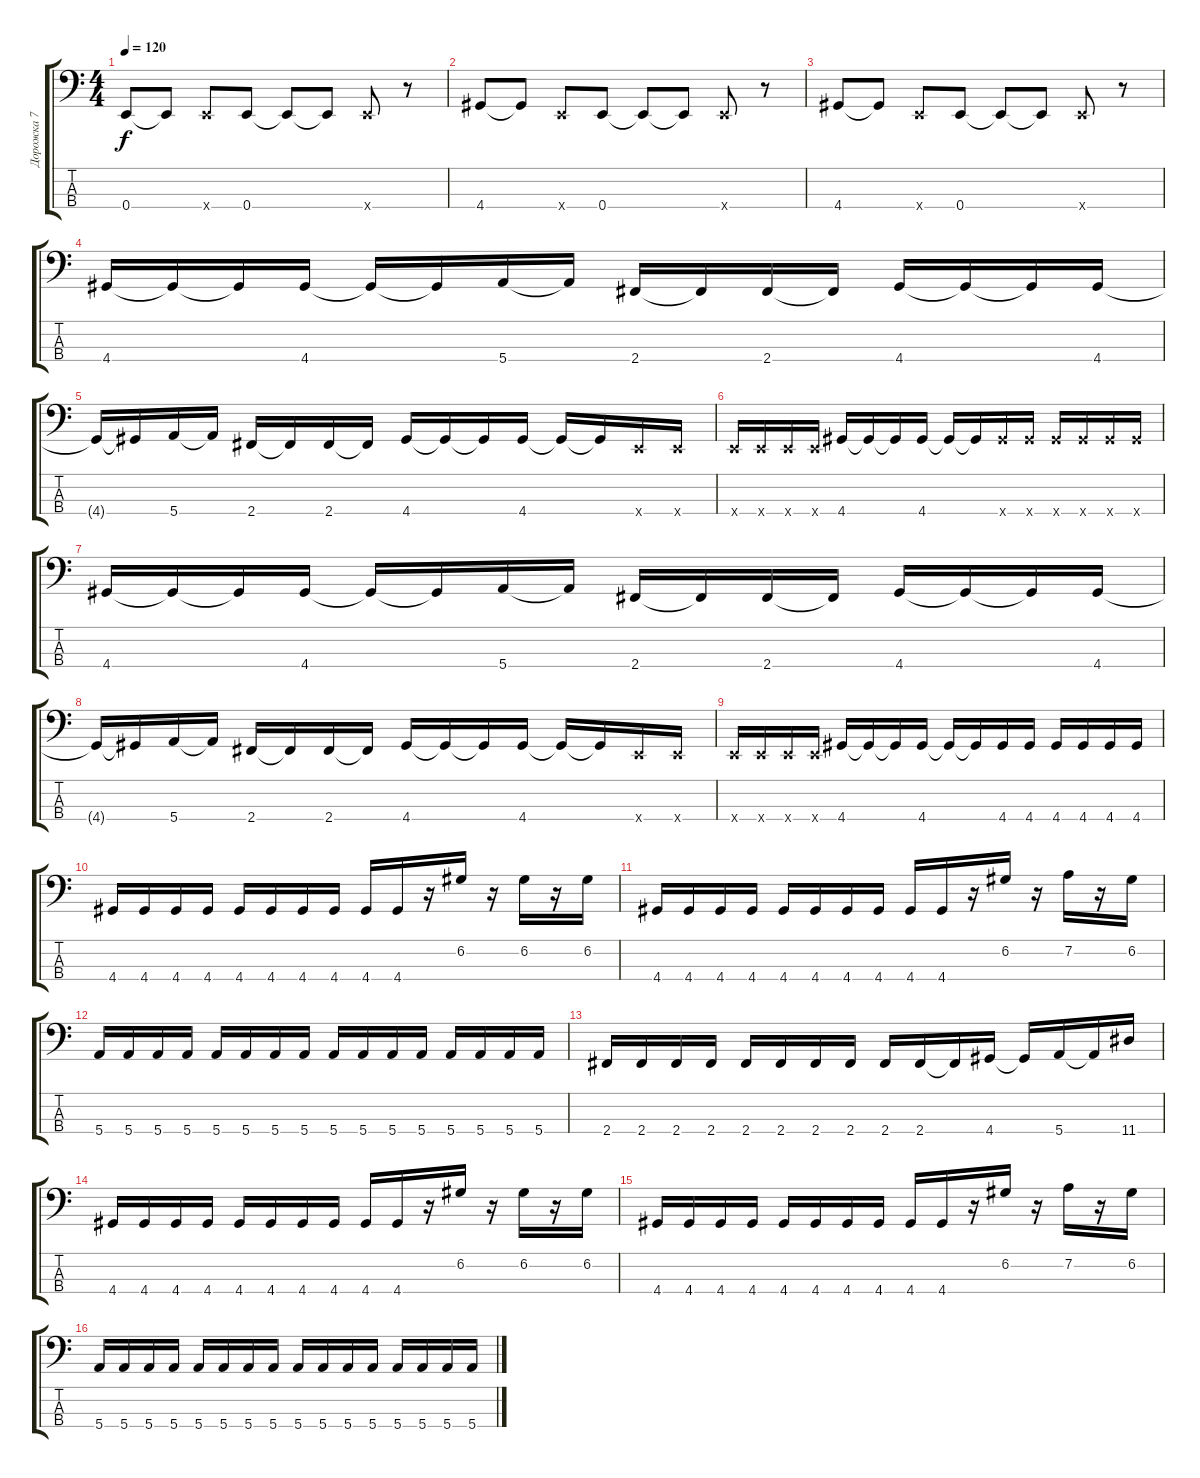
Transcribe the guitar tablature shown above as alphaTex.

\track ("Дорожка 7" "Дорожка 7") {instrument electricbasspick}
\staff {score tabs}
\tuning (G2 D2 A1 E1) {hide}
\ts (4 4)
\tempo 120
\clef f4
\ks c
0.4.8{dy f} 0.4{t}.8 0.4{x}.8 0.4.8 0.4{t}.8 0.4{t}.8 0.4{x}.8 r.8 |
4.4.8 4.4{t}.8 0.4{x}.8 0.4.8 0.4{t}.8 0.4{t}.8 0.4{x}.8 r.8 |
4.4.8 4.4{t}.8 0.4{x}.8 0.4.8 0.4{t}.8 0.4{t}.8 0.4{x}.8 r.8 |
4.4.16 4.4{t}.16 4.4{t}.16 4.4.16 4.4{t}.16 4.4{t}.16 5.4.16 5.4{t}.16 2.4.16 2.4{t}.16 2.4.16 2.4{t}.16 4.4.16 4.4{t}.16 4.4{t}.16 4.4.16 |
4.4{t}.16 4.4{t}.16 5.4.16 5.4{t}.16 2.4.16 2.4{t}.16 2.4.16 2.4{t}.16 4.4.16 4.4{t}.16 4.4{t}.16 4.4.16 4.4{t}.16 4.4{t}.16 0.4{x}.16 0.4{x}.16 |
0.4{x}.16 0.4{x}.16 0.4{x}.16 0.4{x}.16 4.4.16 4.4{t}.16 4.4{t}.16 4.4.16 4.4{t}.16 4.4{t}.16 4.4{x}.16 4.4{x}.16 4.4{x}.16 4.4{x}.16 4.4{x}.16 4.4{x}.16 |
4.4.16 4.4{t}.16 4.4{t}.16 4.4.16 4.4{t}.16 4.4{t}.16 5.4.16 5.4{t}.16 2.4.16 2.4{t}.16 2.4.16 2.4{t}.16 4.4.16 4.4{t}.16 4.4{t}.16 4.4.16 |
4.4{t}.16 4.4{t}.16 5.4.16 5.4{t}.16 2.4.16 2.4{t}.16 2.4.16 2.4{t}.16 4.4.16 4.4{t}.16 4.4{t}.16 4.4.16 4.4{t}.16 4.4{t}.16 0.4{x}.16 0.4{x}.16 |
0.4{x}.16 0.4{x}.16 0.4{x}.16 0.4{x}.16 4.4.16 4.4{t}.16 4.4{t}.16 4.4.16 4.4{t}.16 4.4{t}.16 4.4.16 4.4.16 4.4.16 4.4.16 4.4.16 4.4.16 |
4.4.16 4.4.16 4.4.16 4.4.16 4.4.16 4.4.16 4.4.16 4.4.16 4.4.16 4.4.16 r.16 6.2.16 r.16 6.2.16 r.16 6.2.16 |
4.4.16 4.4.16 4.4.16 4.4.16 4.4.16 4.4.16 4.4.16 4.4.16 4.4.16 4.4.16 r.16 6.2.16 r.16 7.2.16 r.16 6.2.16 |
5.4.16 5.4.16 5.4.16 5.4.16 5.4.16 5.4.16 5.4.16 5.4.16 5.4.16 5.4.16 5.4.16 5.4.16 5.4.16 5.4.16 5.4.16 5.4.16 |
2.4.16 2.4.16 2.4.16 2.4.16 2.4.16 2.4.16 2.4.16 2.4.16 2.4.16 2.4.16 2.4{t}.16 4.4.16 4.4{t}.16 5.4.16 5.4{t}.16 11.4.16 |
4.4.16 4.4.16 4.4.16 4.4.16 4.4.16 4.4.16 4.4.16 4.4.16 4.4.16 4.4.16 r.16 6.2.16 r.16 6.2.16 r.16 6.2.16 |
4.4.16 4.4.16 4.4.16 4.4.16 4.4.16 4.4.16 4.4.16 4.4.16 4.4.16 4.4.16 r.16 6.2.16 r.16 7.2.16 r.16 6.2.16 |
5.4.16 5.4.16 5.4.16 5.4.16 5.4.16 5.4.16 5.4.16 5.4.16 5.4.16 5.4.16 5.4.16 5.4.16 5.4.16 5.4.16 5.4.16 5.4.16
